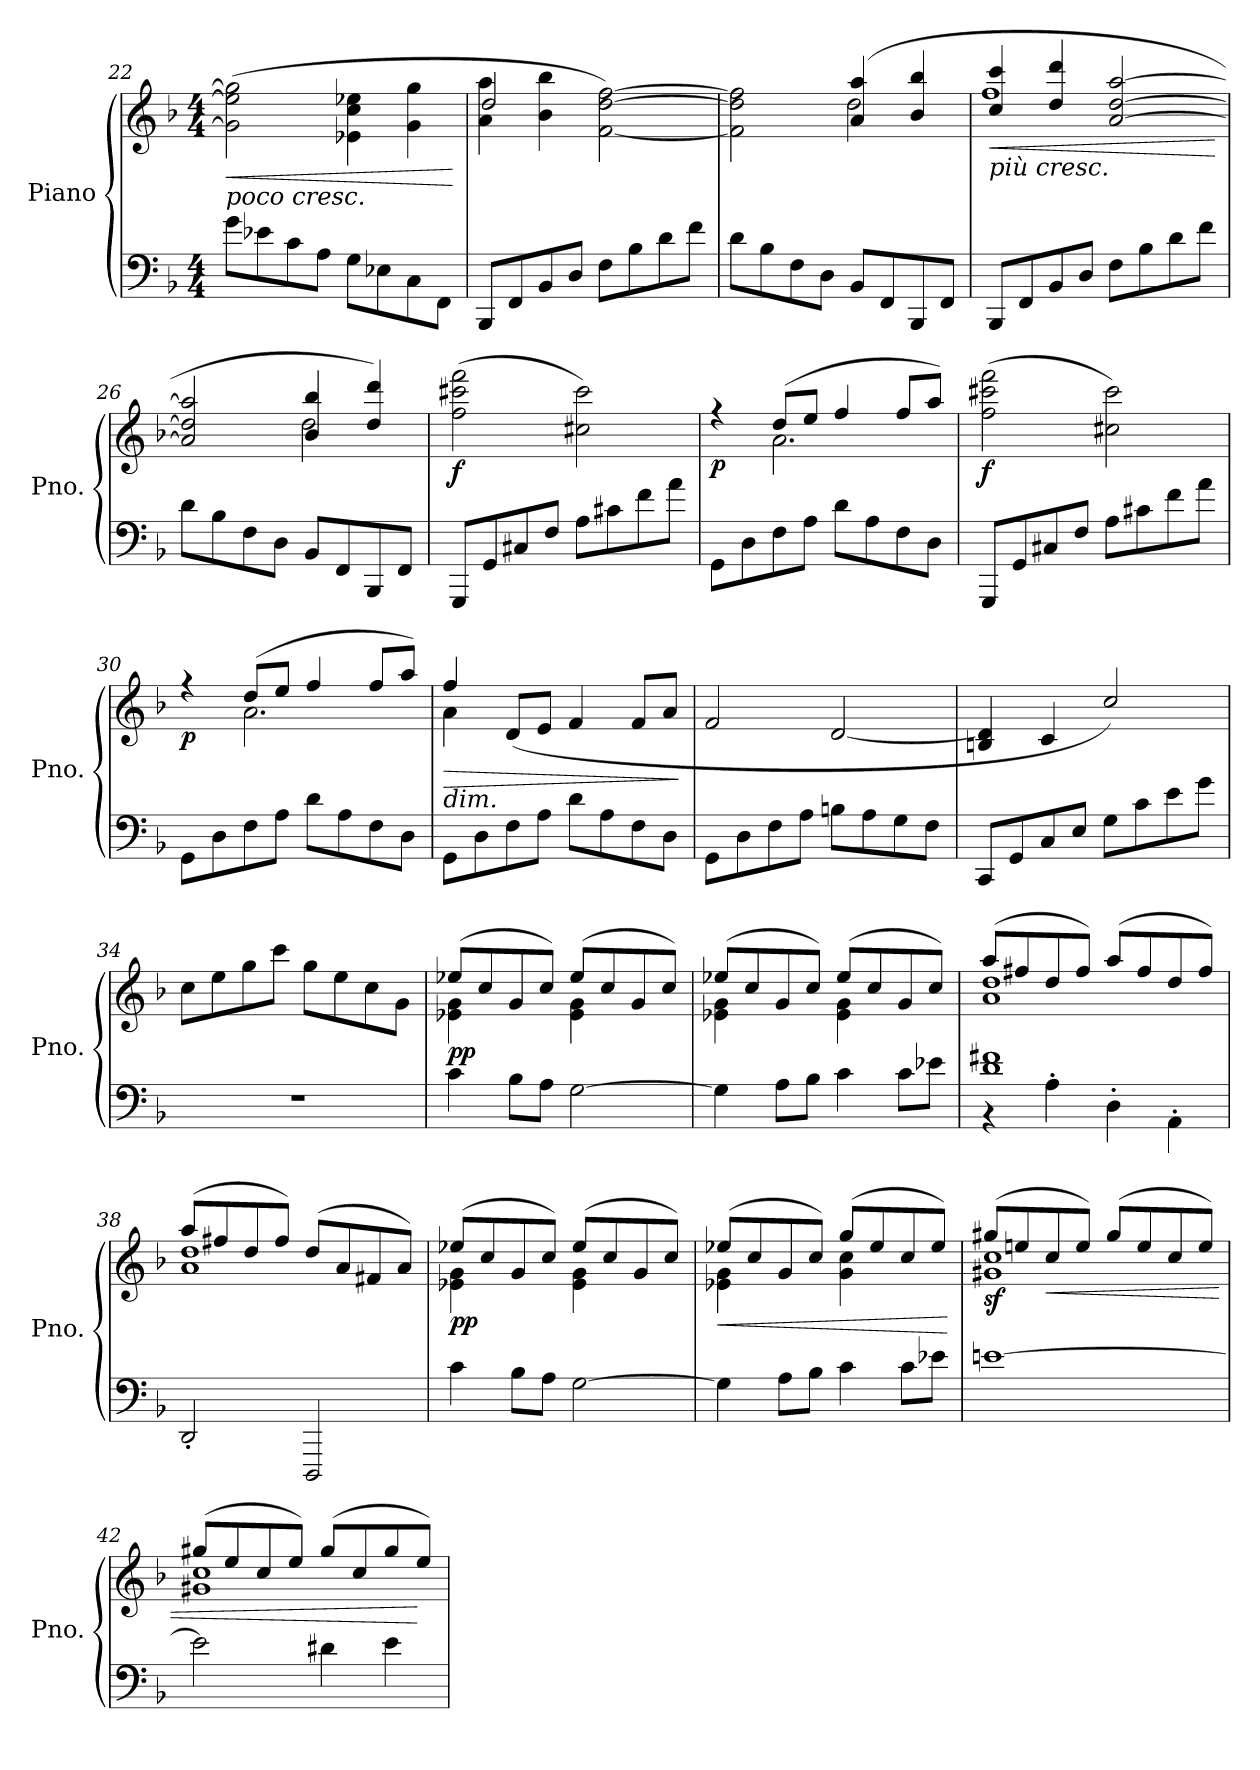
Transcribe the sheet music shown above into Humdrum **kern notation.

**kern	**kern	**dynam
*part1	*part1	*part1
*staff2	*staff1	*staff1/2
*I"Piano	*	*
*I'Pno.	*	*
!!LO:PB:g=z
*clefF4	*clefG2	*
*k[b-]	*k[b-]	*
*M4/4	*M4/4	*
=22	=22	=22
!	!LO:TX:b:i:t=poco cresc.	!
!	!	!LO:HP:b
8g\L	(2g\] 2ee-\] 2gg\]	<
8e-X\	.	.
8c\	.	.
8A\J	.	.
8G\L	4e-X\ 4cc\ 4ee-X\	.
8E-X\	.	.
8C\	4g\ 4gg\	.
8FF\J	.	.
.	.	[
=23	=23	=23
*	*^	*
8BBB-/L	4a\ 4aa\	2dd/	.
8FF/	.	.	.
8BB-/	4b-\ 4bb-\	.	.
8D/J	.	.	.
8F\L	[2f\ [2dd\ [2ff\)	2ryy	.
8B-\	.	.	.
8d\	.	.	.
8f\J	.	.	.
=24	=24	=24	=24
8d\L	2f\] 2dd\] 2ff\]	2rgyy	.
8B-\	.	.	.
8F\	.	.	.
8D\J	.	.	.
8BB-/L	(4a/ 4aa/	2dd\	.
8FF/	.	.	.
8BBB-/	4b-/ 4bb-/	.	.
8FF/J	.	.	.
=25	=25	=25	=25
!	!LO:TX:b:i:t=più cresc.	!	!
!	!	!	!LO:HP:b
8BBB-/L	4cc/ 4ccc/	1ff	<
8FF/	.	.	.
8BB-/	4dd/ 4ddd/	.	.
8D/J	.	.	.
8F\L	[2a/ [2dd/ [2aa/	.	.
8B-\	.	.	.
8d\	.	.	.
8f\J	.	.	.
*	*v	*v	*
.	.	[
=26	=26	=26
*	*^	*
8d\L	2a/] 2dd/] 2aa/]	2ryy	.
8B-\	.	.	.
8F\	.	.	.
8D\J	.	.	.
8BB-/L	4b-/ 4bb-/	2dd\	.
8FF/	.	.	.
8BBB-/	4dd/ 4ddd/)	.	.
8FF/J	.	.	.
*	*v	*v	*
!!LO:LB:g=z
=27	=27	=27
!	!	!LO:DY:b
8GGG/L	(2ff\ 2ccc#X\ 2fff\	f
8GG/	.	.
8C#X/	.	.
8F/J	.	.
8A\L	2cc#X\ 2ccc#\)	.
8c#X\	.	.
8f\	.	.
8a\J	.	.
=28	=28	=28
*	*^	*
!	!	!	!LO:DY:b
8GG\L	4ryy	4rff	p
8D\	.	.	.
8F\	(8dd/L	2.a\	.
8A\J	8ee/J	.	.
8d\L	4ff/	.	.
8A\	.	.	.
8F\	8ff/L	.	.
8D\J	8aa/J)	.	.
*	*v	*v	*
=29	=29	=29
!	!	!LO:DY:b
8GGG/L	(2ff\ 2ccc#X\ 2fff\	f
8GG/	.	.
8C#X/	.	.
8F/J	.	.
8A\L	2cc#X\ 2ccc#\)	.
8c#X\	.	.
8f\	.	.
8a\J	.	.
=30	=30	=30
*	*^	*
!	!	!	!LO:DY:b
8GG\L	4ryy	4rff	p
8D\	.	.	.
8F\	(8dd/L	2.a\	.
8A\J	8ee/J	.	.
8d\L	4ff/	.	.
8A\	.	.	.
8F\	8ff/L	.	.
8D\J	8aa/J)	.	.
!!LO:LB:g=z	!!
=31	=31	=31	=31
!	!LO:TX:b:i:t=dim.	!	!
!	!	!	!LO:HP:b
8GG\L	4ff/	4a\	>
8D\	.	.	.
8F\	(8d/L	2.ryy	.
8A\J	8e/J	.	.
8d\L	4f/	.	.
8A\	.	.	.
8F\	8f/L	.	.
8D\J	8a/J	.	.
*	*v	*v	*
.	.	]
=32	=32	=32
8GG\L	2f/	.
8D\	.	.
8F\	.	.
8A\J	.	.
*	*MM108	*
8Bn\L	[2d/	.
8A\	.	.
8G\	.	.
8F\J	.	.
=33	=33	=33
*	*MM104	*
8CC/L	4Bn/ 4d/]	.
8GG/	.	.
8C/	4c/	.
8E/J	.	.
8G\L	2cc/)	.
8c\	.	.
8e\	.	.
8g\J	.	.
=34	=34	=34
*	*MM106	*
1r	8cc\L	.
.	8ee\	.
.	8gg\	.
.	8ccc\J	.
.	8gg\L	.
.	8ee\	.
.	8cc\	.
*	*MM80	*
.	8g\J	.
=35	=35	=35
*	*MM110	*
*	*^	*
!	!	!	!LO:DY:b
4c\	(8ee-X/L	4e-X\ 4g\	pp
.	8cc/	.	.
8B-\L	8g/	4reyy	.
8A\J	8cc/J)	.	.
[2G\	(8ee-/L	4e-\ 4g\	.
.	8cc/	.	.
.	8g/	4reyy	.
.	8cc/J)	.	.
!!LO:LB:g=z	!!
=36	=36	=36	=36
4G\]	(8ee-X/L	4e-X\ 4g\	.
.	8cc/	.	.
8A\L	8g/	4reyy	.
8B-\J	8cc/J)	.	.
4c\	(8ee-/L	4e-\ 4g\	.
.	8cc/	.	.
8c\L	8g/	4rgyy	.
8e-X\J	8cc/J)	.	.
=37	=37	=37	=37
*	*MM112	*	*
*^	*	*	*
4rBB	1d 1f#X	(8aa/L	1a 1dd	.
.	.	8ff#X/	.	.
4A'\	.	8dd/	.	.
.	.	8ff#/J)	.	.
4D'\	.	(8aa/L	.	.
.	.	8ff#/	.	.
4AA'\	.	8dd/	.	.
.	.	8ff#/J)	.	.
*v	*v	*	*	*
=38	=38	=38	=38
*	*MM110	*	*
2DD'/	(8aa/L	1a 1dd	.
.	8ff#X/	.	.
.	8dd/	.	.
.	8ff#/J)	.	.
2DDD/	(8dd/L	.	.
.	8a/	.	.
.	8f#X/	.	.
*	*MM80	*	*
.	8a/J)	.	.
=39	=39	=39	=39
*	*MM110	*	*
!	!	!	!LO:DY:b
4c\	(8ee-X/L	4e-X\ 4g\	pp
.	8cc/	.	.
8B-\L	8g/	4ryy	.
8A\J	8cc/J)	.	.
[2G\	(8ee-/L	4e-\ 4g\	.
.	8cc/	.	.
.	8g/	4ryy	.
.	8cc/J)	.	.
!!LO:LB:g=z	!!
=40	=40	=40	=40
!	!	!	!LO:HP:b
4G\]	(8ee-X/L	4e-X\ 4g\	<
.	8cc/	.	.
8A\L	8g/	4ryy	.
8B-\J	8cc/J)	.	.
4c\	(8gg/L	4g\ 4cc\	.
.	8ee-/	.	.
8c\L	8cc/	4ryy	.
8e-X\J	8ee-/J)	.	.
*	*v	*v	*
.	.	[
=41	=41	=41
*	*^	*
!	!	!	!LO:DY:b
[1en	(8gg#X/L	1g#X 1cc	sf
.	8een/	.	.
!	!	!	!LO:HP:b
.	8cc/	.	<
.	8ee/J)	.	.
.	(8gg#/L	.	.
.	8ee/	.	.
.	8cc/	.	.
.	8ee/J)	.	.
=42	=42	=42	=42
2e\]	(8gg#X/L	1g#X 1cc	.
.	8ee/	.	.
.	8cc/	.	.
.	8ee/J)	.	.
4d#X\	(8gg#/L	.	.
.	8cc/	.	.
4e\	8gg#/	.	.
.	8ee/J)	.	[
*	*v	*v	*
=	=	=
*-	*-	*-
